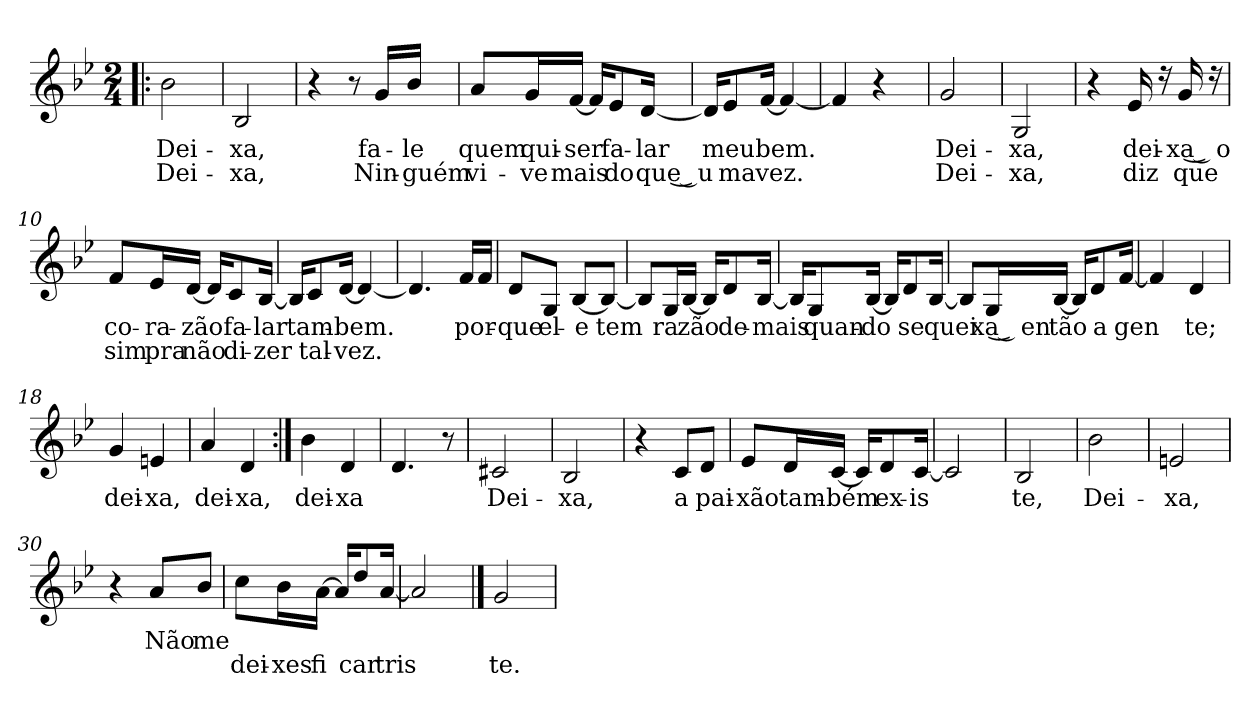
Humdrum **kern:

**kern	**text	**text
*part1	*part1	*part1
*staff1	*staff1	*staff1
*clefG2	*	*
*k[b-e-]	*	*
*B-:	*	*
*M2/4	*	*
=1!|:	=1!|:	=1!|:
2b-\	Dei-	Dei-
=2	=2	=2
2B-/	-xa,	-xa,
=3	=3	=3
4r	.	.
8r	.	.
16g/LL	fa-	Nin-
16b-/JJ	-le	-guém
=4	=4	=4
8a/L	quem	vi-
16g/L	qui-	-ve
[16f/JJ	-ser	mais
16f/KL]	.	.
8e-/	fa-	do
[16d/Jk	-lar	que͜ u
=5	=5	=5
16d/KL]	.	.
8e-/	meu	ma
[16f/Jk	bem.	vez.
4f/_	.	.
!!LO:LB:g=z
=6	=6	=6
4f/]	.	.
4r	.	.
=7	=7	=7
2g/	Dei-	Dei-
=8	=8	=8
2G/	-xa,	-xa,
=9	=9	=9
4r	.	.
16e-/	dei-	diz
16rdd	.	.
16g/	-xa͜ o	que
16rdd	.	.
=10	=10	=10
8f/L	co-	sim
16e-/L	-ra-	pra
[16d/JJ	-zão	não
16d/KL]	.	.
8c/	fa-	di-
[16B-/Jk	-lar	-zer
!!LO:LB:g=z
=11	=11	=11
16B-/KL]	.	.
8c/	tam-	tal-
[16d/Jk	-bem.	-vez.
4d/_	.	.
=12	=12	=12
4.d/]	.	.
16f/LL	por-	.
16f/JJ	.	.
=13	=13	=13
8d/L	-que	.
8G/J	el-	.
[8B-/L	-e	.
8B-/J_	tem	.
=14	=14	=14
8B-/L]	.	.
16G/L	ra	.
[16B-/JJ	zão	.
16B-/KL]	.	.
8d/	de-	.
[16B-/Jk	-mais	.
!!LO:LB:g=z
=15	=15	=15
16B-/KL]	.	.
8G/	quan-	.
[16B-/Jk	-do	.
16B-/KL]	.	.
8d/	se	.
[16B-/Jk	quei	.
=16	=16	=16
8B-/L]	.	.
16G/L	xa͜ en	.
[16B-/JJ	tão	.
16B-/KL]	.	.
8d/	a	.
[16f/Jk	gen	.
=17	=17	=17
4f/]	.	.
4d/	te;	.
=18	=18	=18
4g/	dei-	.
4en/	-xa,	.
=19	=19	=19
4a/	dei-	.
4d/	-xa,	.
!!LO:LB:g=z
=20:|!	=20:|!	=20:|!
4b-\	dei-	.
4d/	-xa	.
=21	=21	=21
4.d/	.	.
8r	.	.
=22	=22	=22
2c#X/	Dei-	.
=23	=23	=23
2B-/	-xa,	.
=24	=24	=24
4r	.	.
8c/L	a	.
8d/J	pai-	.
=25	=25	=25
8e-/L	-xão	.
16d/L	tam-	.
[16c/JJ	-bém	.
16c/KL]	.	.
8d/	ex-	.
[16c/Jk	-is	.
=26	=26	=26
2c/]	.	.
!!LO:LB:g=z
=27	=27	=27
2B-/	te,	.
=28	=28	=28
2b-\	Dei-	.
=29	=29	=29
2en/	-xa,	.
=30	=30	=30
4r	.	.
8a/L	Não	.
8b-/J	me	.
=31	=31	=31
8cc\L	.	dei-
16b-\L	.	-xes
[16a\JJ	.	fi
16a/KL]	.	.
8dd/	.	car
[16a/Jk	.	tris
=32	=32	=32
2a/]	.	.
==33	==33	==33
2g/	.	te.
=	=	=
*-	*-	*-
